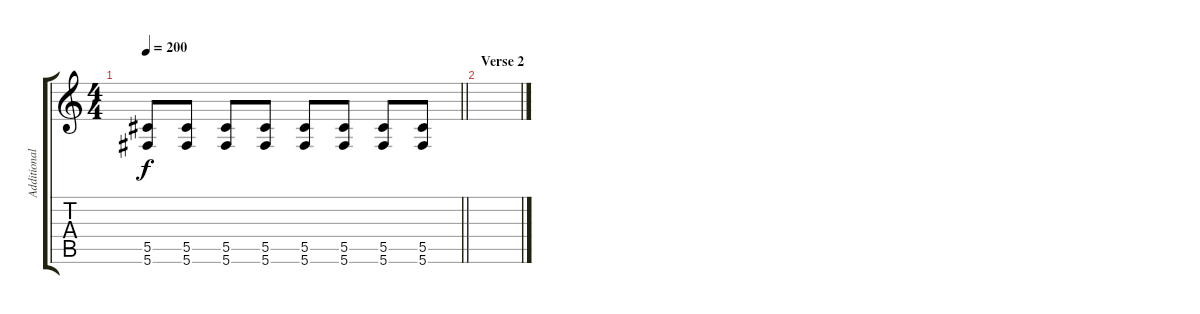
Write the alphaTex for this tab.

\track ("Additional Guitar" "Additional") {instrument overdrivenguitar}
\staff {score tabs}
\tuning (Eb4 Bb3 Gb3 Db3 Ab2 Db2) {hide}
\ts (4 4)
\tempo 200
\clef g2
\barLineRight lightlight
\ks c
(5.5 5.6).8{dy f} (5.5 5.6).8 (5.5 5.6).8 (5.5 5.6).8 (5.5 5.6).8 (5.5 5.6).8 (5.5 5.6).8 (5.5 5.6).8 |
\section ("" "Verse 2")
